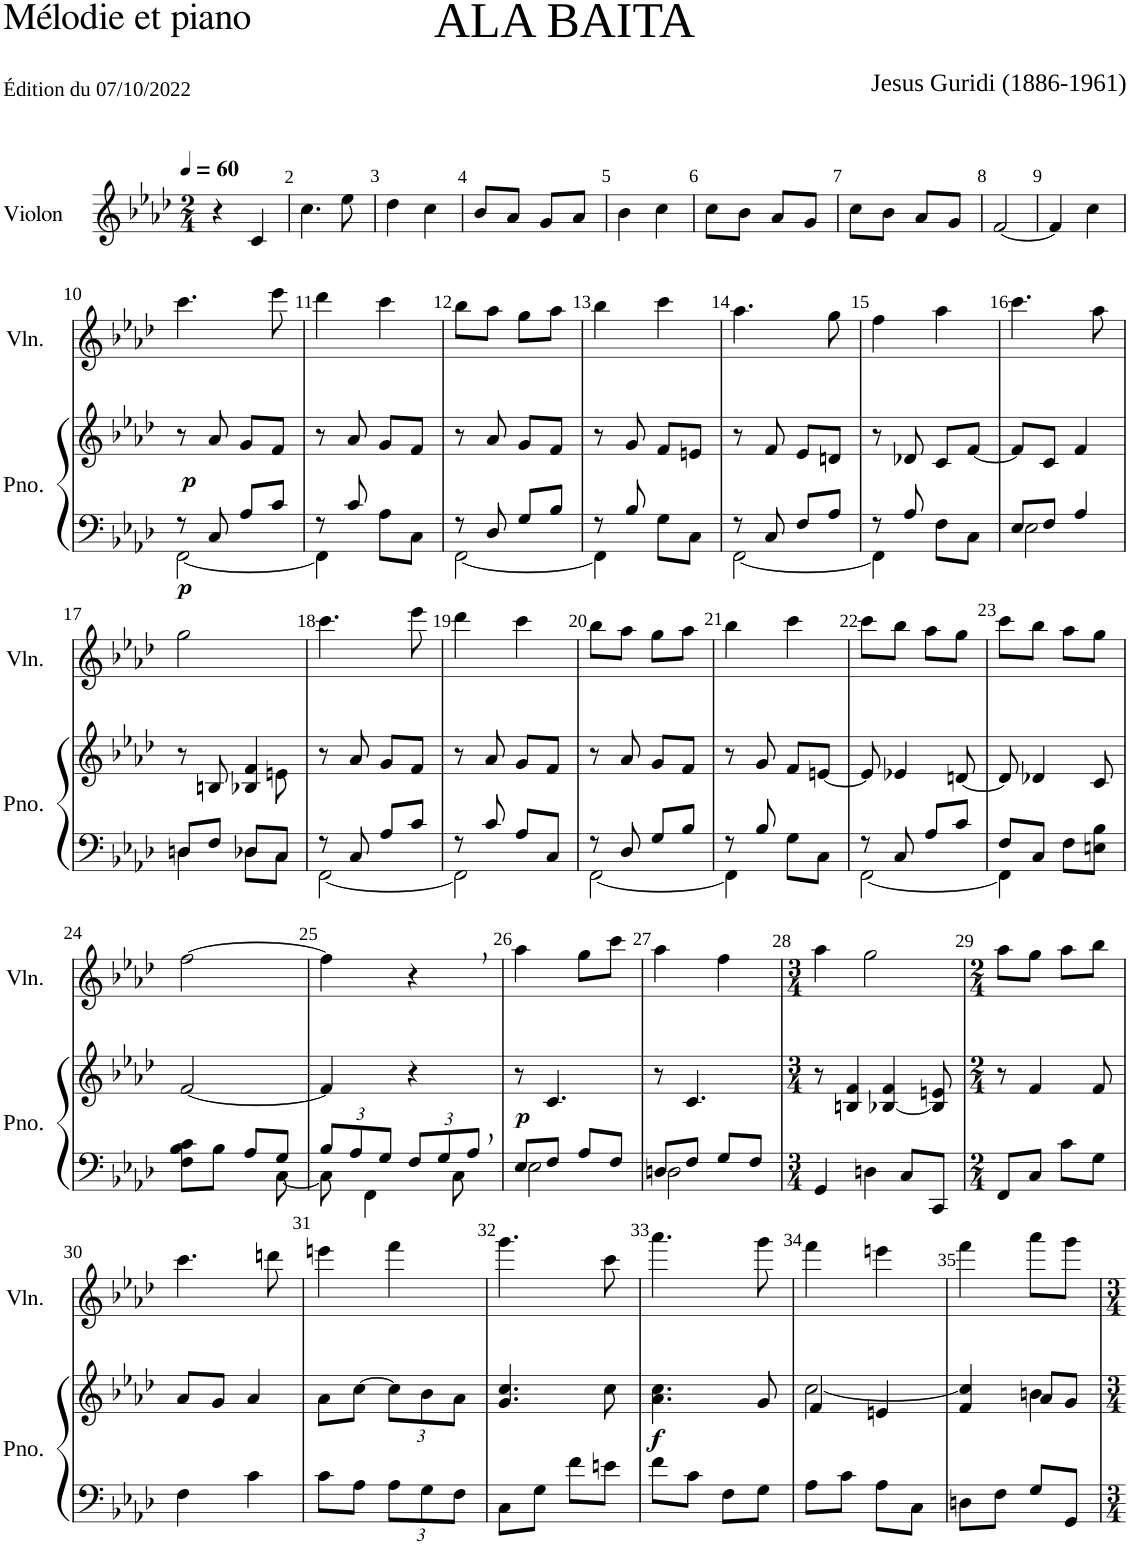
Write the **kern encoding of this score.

**kern	**kern	**dynam	**kern
*part2	*part2	*part2	*part1
*staff3	*staff2	*staff2/3	*staff1
*I"Piano	*	*	*I"Violon
*I'Pno.	*	*	*I'Vln.
*stria5	*stria5	*	*
*clefF4	*clefG2	*	*clefG2
*k[b-e-a-d-]	*k[b-e-a-d-]	*	*k[b-e-a-d-]
*M2/4	*M2/4	*	*M2/4
*MM60	*MM60	*	*MM60
=1	=1	=1	=1
2r	2r	.	4r
.	.	.	4c/
=2	=2	=2	=2
2r	2r	.	4.cc\
.	.	.	8ee-\
=3	=3	=3	=3
2r	2r	.	4dd-\
.	.	.	4cc\
=4	=4	=4	=4
2r	2r	.	8b-/L
.	.	.	8a-/J
.	.	.	8g/L
.	.	.	8a-/J
=5	=5	=5	=5
2r	2r	.	4b-\
.	.	.	4cc\
=6	=6	=6	=6
2r	2r	.	8cc\L
.	.	.	8b-\J
.	.	.	8a-/L
.	.	.	8g/J
=7	=7	=7	=7
2r	2r	.	8cc\L
.	.	.	8b-\J
.	.	.	8a-/L
.	.	.	8g/J
=8	=8	=8	=8
2r	2r	.	[2f/
=9	=9	=9	=9
2r	2r	.	4f/]
.	.	.	4cc\
!!LO:LB:g=z
=10	=10	=10	=10
*^	*	*	*
!	!	!	!LO:DY:b=2	!
!	!	!	!LO:DY:n=1:b	!
8r	[2FF\	8r	p p	4.ccc\
8C/	.	8a-/	.	.
8A-/L	.	8g/L	.	.
8c/J	.	8f/J	.	8eee-\
=11	=11	=11	=11	=11
8r	4FF\]	8r	.	4ddd-\
8c/	.	8a-/	.	.
8A-\L	4ryy	8g/L	.	4ccc\
8C\J	.	8f/J	.	.
=12	=12	=12	=12	=12
8r	[2FF\	8r	.	8bb-\L
8D-/	.	8a-/	.	8aa-\J
8G/L	.	8g/L	.	8gg\L
8B-/J	.	8f/J	.	8aa-\J
=13	=13	=13	=13	=13
8r	4FF\]	8r	.	4bb-\
8B-/	.	8g/	.	.
8G\L	4ryy	8f/L	.	4ccc\
8C\J	.	8en/J	.	.
=14	=14	=14	=14	=14
8r	[2FF\	8r	.	4.aa-\
8C/	.	8f/	.	.
8F/L	.	8e-/L	.	.
8A-/J	.	8dn/J	.	8gg\
=15	=15	=15	=15	=15
8r	4FF\]	8r	.	4ff\
8A-/	.	8d-X/	.	.
8F\L	4ryy	8c/L	.	4aa-\
8C\J	.	[8f/J	.	.
=16	=16	=16	=16	=16
8E-/L	2E-\	8f/L]	.	4.ccc\
8F/J	.	8c/J	.	.
4A-/	.	4f/	.	.
.	.	.	.	8aa-\
!!LO:LB:g=z
=17	=17	=17	=17	=17
*	*	*^	*	*
8Dn/L	4D\	8r	4.ryy	.	2gg\
8F/J	.	8Bn/	.	.	.
8D-X/L	8D-\L	4B-X/ 4f/	.	.	.
8C/J	8C\J	.	8en\	.	.
*	*	*v	*v	*	*
=18	=18	=18	=18	=18
8r	[2FF\	8r	.	4.ccc\
8C/	.	8a-/	.	.
8A-/L	.	8g/L	.	.
8c/J	.	8f/J	.	8eee-\
=19	=19	=19	=19	=19
8r	2FF\]	8r	.	4ddd-\
8c/	.	8a-/	.	.
8A-/L	.	8g/L	.	4ccc\
8C/J	.	8f/J	.	.
=20	=20	=20	=20	=20
8r	[2FF\	8r	.	8bb-\L
8D-/	.	8a-/	.	8aa-\J
8G/L	.	8g/L	.	8gg\L
8B-/J	.	8f/J	.	8aa-\J
=21	=21	=21	=21	=21
8r	4FF\]	8r	.	4bb-\
8B-/	.	8g/	.	.
8G\L	4ryy	8f/L	.	4ccc\
8C\J	.	[8en/J	.	.
=22	=22	=22	=22	=22
8r	[2FF\	8e/]	.	8ccc\L
8C/	.	4e-X/	.	8bb-\J
8A-/L	.	.	.	8aa-\L
8c/J	.	[8dn/	.	8gg\J
=23	=23	=23	=23	=23
8F/L	4FF\]	8d/]	.	8ccc\L
8C/J	.	4d-X/	.	8bb-\J
8F\L	4ryy	.	.	8aa-\L
8En\ 8B-\J	.	8c/	.	8gg\J
!!LO:LB:g=z
=24	=24	=24	=24	=24
8F\ 8B-\ 8c\L	4.ryy	[2f/	.	[2ff\
8B-\J	.	.	.	.
8A-/L	.	.	.	.
8G/J	[8C\	.	.	.
=25	=25	=25	=25	=25
*Xbrackettup	*	*	*	*
12B-/L	8C\]	4f/]	.	4ff\]
12A-/	.	.	.	.
.	4FF\	.	.	.
12G/J	.	.	.	.
12F/L	.	4r	.	4r
12G/	.	.	.	.
.	8C\	.	.	.
12A-,/J	.	.	.	.
=26	=26	=26	=26	=26
!	!	!	!LO:DY:b	!
8E-/L	2E-\	8r	p	4aa-\
8F/J	.	4.c/	.	.
8A-/L	.	.	.	8gg\L
8F/J	.	.	.	8ccc\J
=27	=27	=27	=27	=27
8Dn/L	2D\	8r	.	4aa-\
8F/J	.	4.c/	.	.
8G/L	.	.	.	4ff\
8F/J	.	.	.	.
*v	*v	*	*	*
=28	=28	=28	=28
*M3/4	*M3/4	*	*M3/4
4GG/	8r	.	4aa-\
.	4Bn/ 4f/	.	.
4Dn\	.	.	2gg\
.	[4B-X/ 4f/	.	.
8C/L	.	.	.
8CC/J	8B-/] 8en/	.	.
=29	=29	=29	=29
*M2/4	*M2/4	*	*M2/4
8FF/L	8r	.	8aa-\L
8C/J	4f/	.	8gg\J
8c\L	.	.	8aa-\L
8G\J	8f/	.	8bb-\J
!!LO:LB:g=z
=30	=30	=30	=30
4F\	8a-/L	.	4.ccc\
.	8g/J	.	.
4c\	4a-/	.	.
.	.	.	8dddn\
=31	=31	=31	=31
8c\L	8a-\L	.	4eeen\
8A-\J	[8cc\J	.	.
*	*Xbrackettup	*	*
12A-\L	12cc\L]	.	4fff\
12G\	12b-\	.	.
12F\J	12a-\J	.	.
=32	=32	=32	=32
8C\L	4.g/ 4.cc/	.	4.ggg\
8G\J	.	.	.
8f\L	.	.	.
8en\J	8cc\	.	8ccc\
=33	=33	=33	=33
!	!	!LO:DY:b	!
8f\L	4.a-\ 4.cc\	f	4.aaa-\
8c\J	.	.	.
8F\L	.	.	.
8G\J	8g/	.	8ggg\
=34	=34	=34	=34
*	*^	*	*
8A-\L	4f/	[2cc\	.	4fff\
8c\J	.	.	.	.
8A-\L	4en/	.	.	4eeen\
8C\J	.	.	.	.
=35	=35	=35	=35	=35
8Dn\L	4f/ 4cc/]	4ryy	.	4fff\
8F\J	.	.	.	.
8G/L	8a-/L	4bn\	.	8aaa-\L
8GG/J	8g/J	.	.	8ggg\J
*	*v	*v	*	*
=	=	=	=
*-	*-	*-	*-
